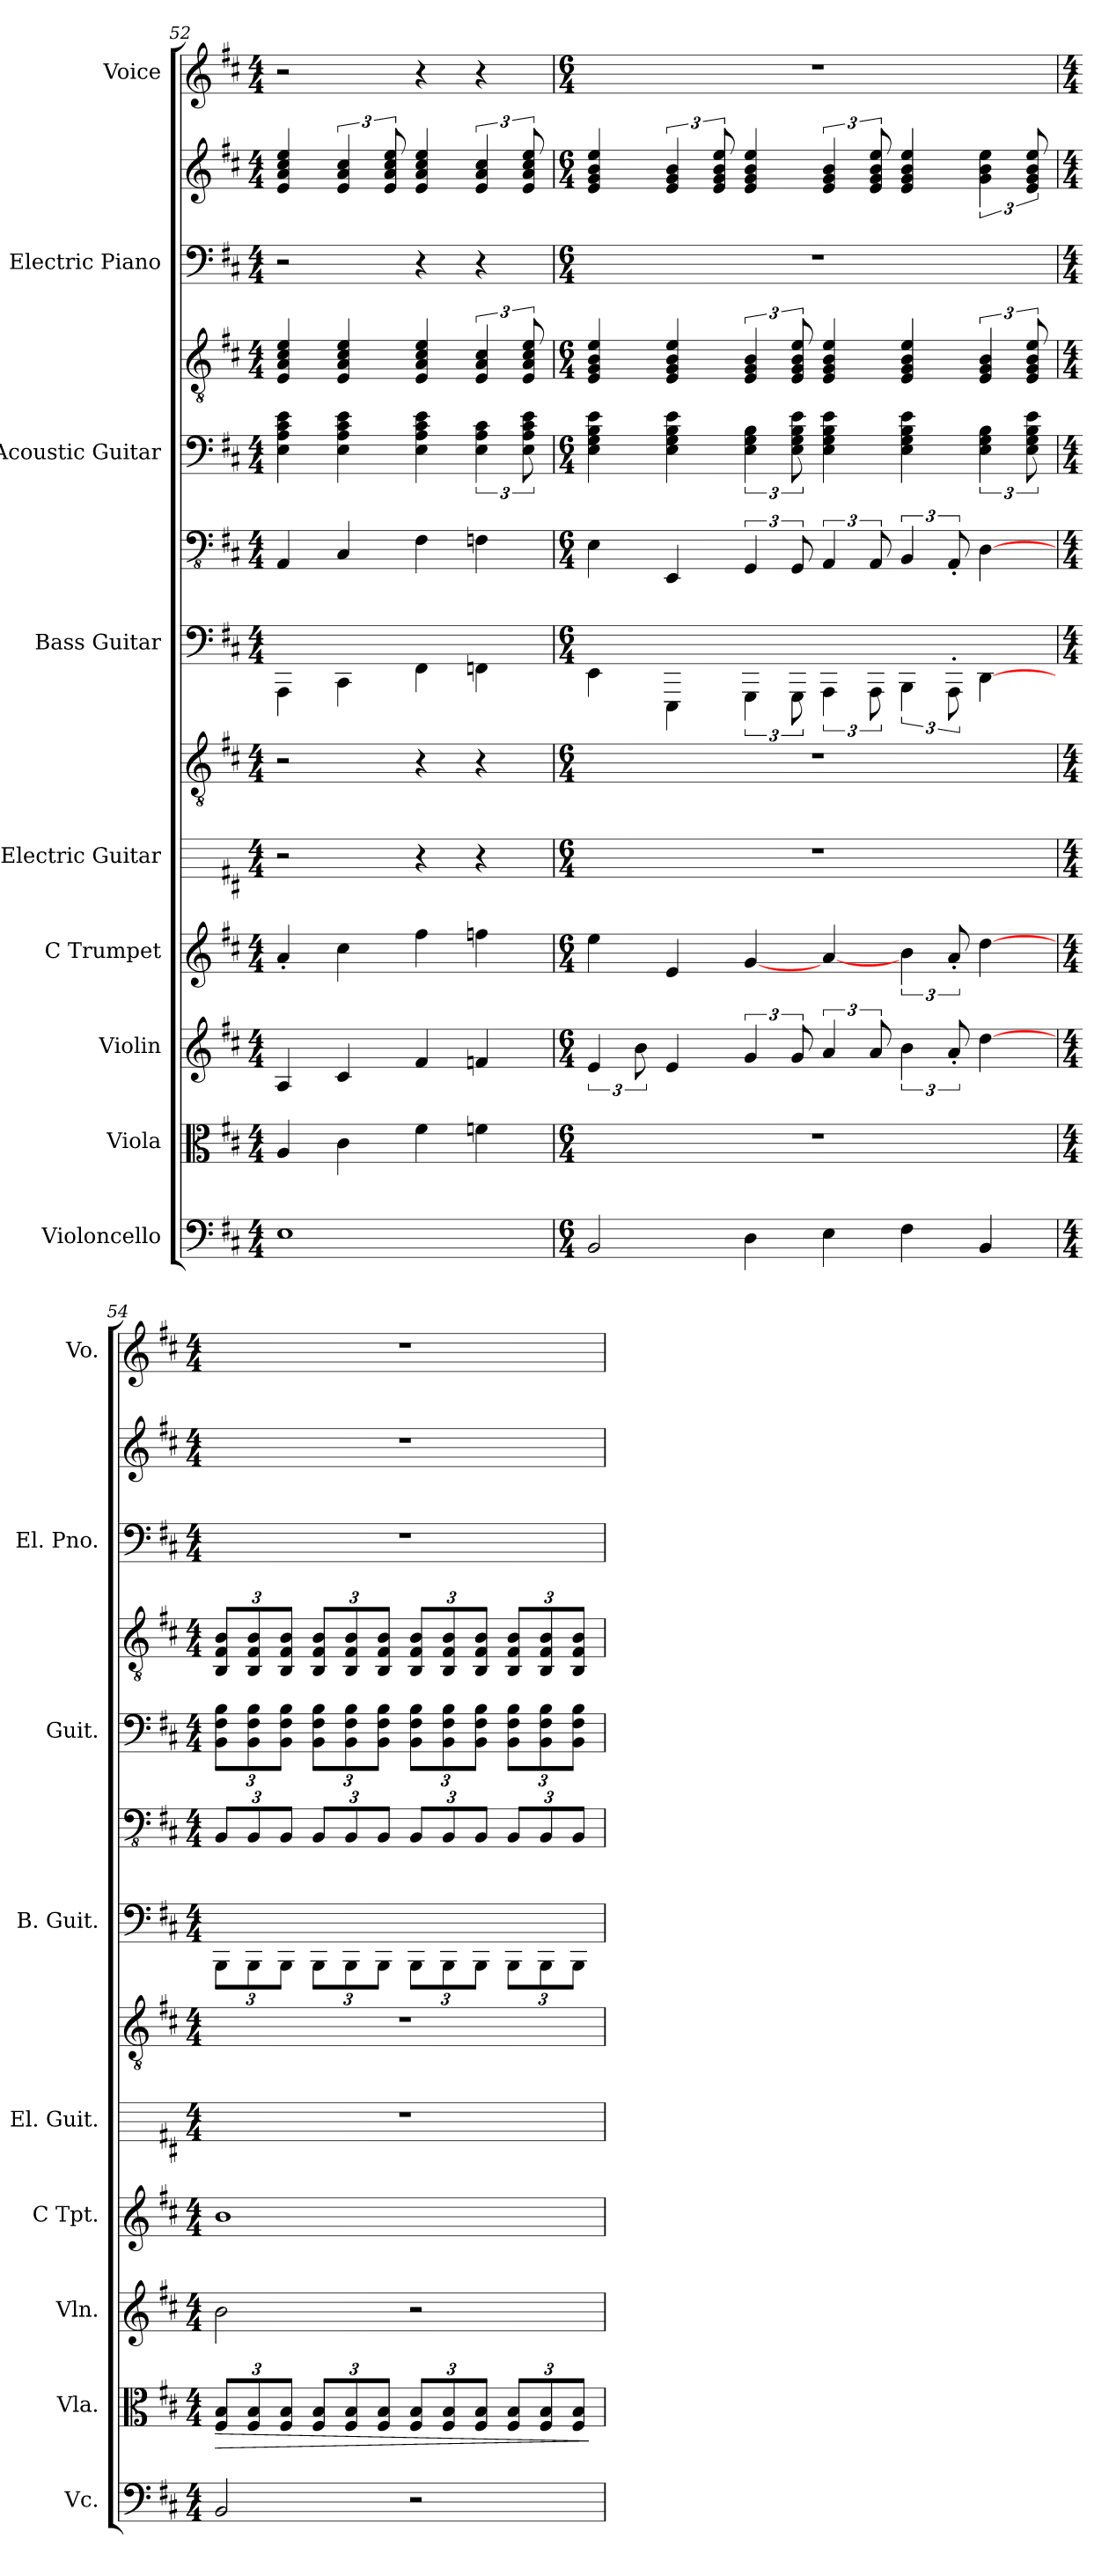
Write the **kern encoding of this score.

**kern	**kern	**dynam	**kern	**kern	**kern	**kern	**kern	**kern	**kern	**kern	**kern	**kern	**kern
*part9	*part8	*part8	*part7	*part6	*part5	*part5	*part4	*part4	*part3	*part3	*part2	*part2	*part1
*staff13	*staff12	*staff12	*staff11	*staff10	*staff9	*staff8	*staff7	*staff6	*staff5	*staff4	*staff3	*staff2	*staff1
*I"Violoncello	*I"Viola	*	*I"Violin	*I"C Trumpet	*I"Electric Guitar	*	*I"Bass Guitar	*	*I"Acoustic Guitar	*	*I"Electric Piano	*	*I"Voice
*I'Vc.	*I'Vla.	*	*I'Vln.	*I'C Tpt.	*I'El. Guit.	*	*I'B. Guit.	*	*I'Guit.	*	*I'El. Pno.	*	*I'Vo.
*clefF4	*clefC3	*	*clefG2	*clefG2	*	*clefGv2	*	*clefFv4	*	*clefGv2	*clefF4	*clefG2	*clefG2
*k[f#c#]	*k[f#c#]	*	*k[f#c#]	*k[f#c#]	*k[f#c#]	*k[f#c#]	*k[f#c#]	*k[f#c#]	*k[f#c#]	*k[f#c#]	*k[f#c#]	*k[f#c#]	*k[f#c#]
*M4/4	*M4/4	*	*M4/4	*M4/4	*M4/4	*M4/4	*M4/4	*M4/4	*M4/4	*M4/4	*M4/4	*M4/4	*M4/4
=52	=52	=52	=52	=52	=52	=52	=52	=52	=52	=52	=52	=52	=52
1E	4A/	.	4A/	4a'/	2r	2r	4AAA\	4AAA/	4E\ 4A\ 4c#\ 4e\	4E/ 4A/ 4c#/ 4e/	2r	4e/ 4a/ 4cc#/ 4ee/	2r
.	4c#\	.	4c#/	4cc#\	.	.	4CC#\	4CC#/	4E\ 4A\ 4c#\ 4e\	4E/ 4A/ 4c#/ 4e/	.	6e/ 6a/ 6cc#/	.
.	.	.	.	.	.	.	.	.	.	.	.	12e/ 12a/ 12cc#/ 12ee/	.
.	4f#\	.	4f#/	4ff#\	4r	4r	4FF#\	4FF#\	4E\ 4A\ 4c#\ 4e\	4E/ 4A/ 4c#/ 4e/	4r	4e/ 4a/ 4cc#/ 4ee/	4r
.	4fn\	.	4fn/	4ffn\	4r	4r	4FFn\	4FFn\	6E\ 6A\ 6c#\	6E/ 6A/ 6c#/	4r	6e/ 6a/ 6cc#/	4r
.	.	.	.	.	.	.	.	.	12E\ 12A\ 12c#\ 12e\	12E/ 12A/ 12c#/ 12e/	.	12e/ 12a/ 12cc#/ 12ee/	.
=53	=53	=53	=53	=53	=53	=53	=53	=53	=53	=53	=53	=53	=53
*M6/4	*M6/4	*	*M6/4	*M6/4	*M6/4	*M6/4	*M6/4	*M6/4	*M6/4	*M6/4	*M6/4	*M6/4	*M6/4
2BB/	1.r	.	6e/	4ee\	1.r	1.r	4EE\	4EE\	4E\ 4G\ 4B\ 4e\	4E/ 4G/ 4B/ 4e/	1.r	4e/ 4g/ 4b/ 4ee/	1.r
.	.	.	12b\	.	.	.	.	.	.	.	.	.	.
.	.	.	4e/	4e/	.	.	4EEE\	4EEE/	4E\ 4G\ 4B\ 4e\	4E/ 4G/ 4B/ 4e/	.	6e/ 6g/ 6b/	.
.	.	.	.	.	.	.	.	.	.	.	.	12e/ 12g/ 12b/ 12ee/	.
4D\	.	.	6g/	[4g/	.	.	6GGG\	6GGG/	6E\ 6G\ 6B\	6E/ 6G/ 6B/	.	4e/ 4g/ 4b/ 4ee/	.
.	.	.	12g/	.	.	.	12GGG\	12GGG/	12E\ 12G\ 12B\ 12e\	12E/ 12G/ 12B/ 12e/	.	.	.
4E\	.	.	6a/	[4a/	.	.	6AAA\	6AAA/	4E\ 4G\ 4B\ 4e\	4E/ 4G/ 4B/ 4e/	.	6e/ 6g/ 6b/	.
.	.	.	12a/	.	.	.	12AAA\	12AAA/	.	.	.	12e/ 12g/ 12b/ 12ee/	.
4F#\	.	.	6b\	6b\	.	.	6BBB\	6BBB/	4E\ 4G\ 4B\ 4e\	4E/ 4G/ 4B/ 4e/	.	4e/ 4g/ 4b/ 4ee/	.
.	.	.	12a'/	12a'/	.	.	12AAA'\	12AAA'/	.	.	.	.	.
4BB/	.	.	[4dd\	[4dd\	.	.	[4DD\	[4DD\	6E\ 6G\ 6B\	6E/ 6G/ 6B/	.	6g\ 6b\ 6ee\	.
.	.	.	.	.	.	.	.	.	12E\ 12G\ 12B\ 12e\	12E/ 12G/ 12B/ 12e/	.	12e/ 12g/ 12b/ 12ee/	.
=54	=54	=54	=54	=54	=54	=54	=54	=54	=54	=54	=54	=54	=54
*M4/4	*M4/4	*	*M4/4	*M4/4	*M4/4	*M4/4	*M4/4	*M4/4	*M4/4	*M4/4	*M4/4	*M4/4	*M4/4
*	*Xbrackettup	*	*	*	*	*	*	*	*	*	*	*	*
!	!	!LO:HP:b	!	!	!	!	!	!	!	!	!	!	!
*	*	*	*	*	*	*	*Xbrackettup	*Xbrackettup	*Xbrackettup	*Xbrackettup	*	*	*
2BB/	12F#/ 12B/L	>	2b\	1b	1r	1r	12BBB\L	12BBB/L	12BB\ 12F#\ 12B\L	12BB/ 12F#/ 12B/L	1r	1r	1r
.	12F#/ 12B/	.	.	.	.	.	12BBB\	12BBB/	12BB\ 12F#\ 12B\	12BB/ 12F#/ 12B/	.	.	.
.	12F#/ 12B/J	.	.	.	.	.	12BBB\J	12BBB/J	12BB\ 12F#\ 12B\J	12BB/ 12F#/ 12B/J	.	.	.
.	12F#/ 12B/L	.	.	.	.	.	12BBB\L	12BBB/L	12BB\ 12F#\ 12B\L	12BB/ 12F#/ 12B/L	.	.	.
.	12F#/ 12B/	.	.	.	.	.	12BBB\	12BBB/	12BB\ 12F#\ 12B\	12BB/ 12F#/ 12B/	.	.	.
.	12F#/ 12B/J	.	.	.	.	.	12BBB\J	12BBB/J	12BB\ 12F#\ 12B\J	12BB/ 12F#/ 12B/J	.	.	.
2r	12F#/ 12B/L	.	2r	.	.	.	12BBB\L	12BBB/L	12BB\ 12F#\ 12B\L	12BB/ 12F#/ 12B/L	.	.	.
.	12F#/ 12B/	.	.	.	.	.	12BBB\	12BBB/	12BB\ 12F#\ 12B\	12BB/ 12F#/ 12B/	.	.	.
.	12F#/ 12B/J	.	.	.	.	.	12BBB\J	12BBB/J	12BB\ 12F#\ 12B\J	12BB/ 12F#/ 12B/J	.	.	.
.	12F#/ 12B/L	.	.	.	.	.	12BBB\L	12BBB/L	12BB\ 12F#\ 12B\L	12BB/ 12F#/ 12B/L	.	.	.
.	12F#/ 12B/	.	.	.	.	.	12BBB\	12BBB/	12BB\ 12F#\ 12B\	12BB/ 12F#/ 12B/	.	.	.
.	12F#/ 12B/J	.	.	.	.	.	12BBB\J	12BBB/J	12BB\ 12F#\ 12B\J	12BB/ 12F#/ 12B/J	.	.	.
.	.	]	.	.	.	.	.	.	.	.	.	.	.
=	=	=	=	=	=	=	=	=	=	=	=	=	=
*-	*-	*-	*-	*-	*-	*-	*-	*-	*-	*-	*-	*-	*-
